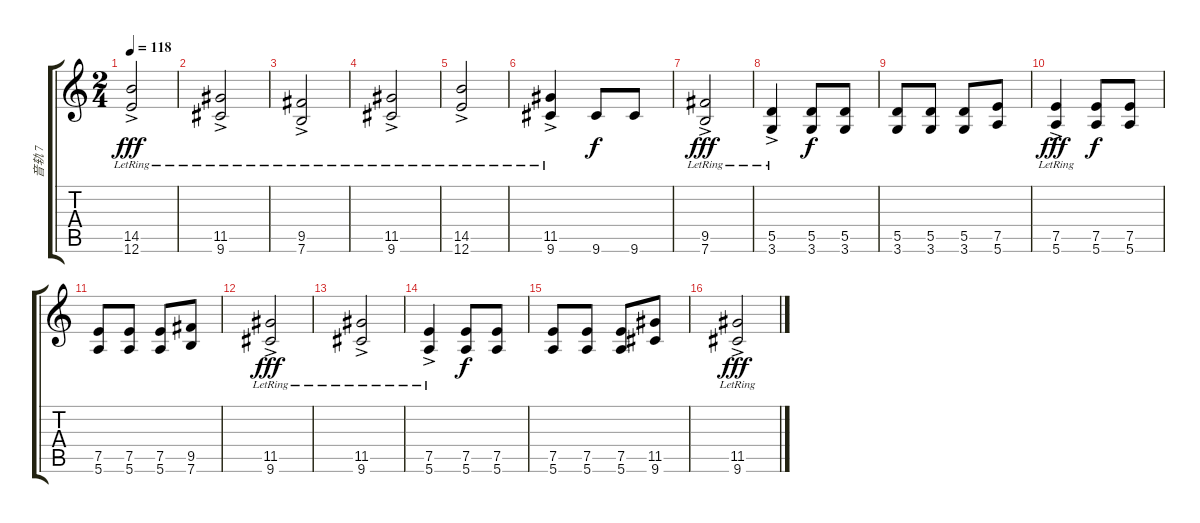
\track ("音轨 7" "音轨 7") {instrument guitarharmonics}
\staff {score tabs}
\tuning (E4 B3 G3 D3 A2 E2) {hide}
\ts (2 4)
\tempo 118
\clef g2
\ks c
(14.5 12.6{ac lr}).2{dy fff} |
(11.5{ac lr} 9.6{ac lr}).2 |
(9.5 7.6{ac lr}).2 |
(11.5{ac lr} 9.6{ac lr}).2 |
(14.5 12.6{ac lr}).2 |
(11.5{ac lr} 9.6{ac lr}).4 9.6.8{dy f} 9.6.8 |
(9.5 7.6{ac lr}).2{dy fff} |
(5.5 3.6{ac lr}).4 (5.5 3.6).8{dy f} (5.5 3.6).8 |
(5.5 3.6).8 (5.5 3.6).8 (5.5 3.6).8 (7.5 5.6).8 |
(7.5 5.6{ac lr}).4{dy fff} (7.5 5.6).8{dy f} (7.5 5.6).8 |
(7.5 5.6).8 (7.5 5.6).8 (7.5 5.6).8 (9.5 7.6).8 |
(11.5{ac lr} 9.6{ac lr}).2{dy fff} |
(11.5{ac lr} 9.6{ac lr}).2 |
(7.5 5.6{ac lr}).4 (7.5 5.6).8{dy f} (7.5 5.6).8 |
(7.5 5.6).8 (7.5 5.6).8 (7.5 5.6).8 (11.5 9.6).8 |
(11.5{ac lr} 9.6{ac lr}).2{dy fff}
